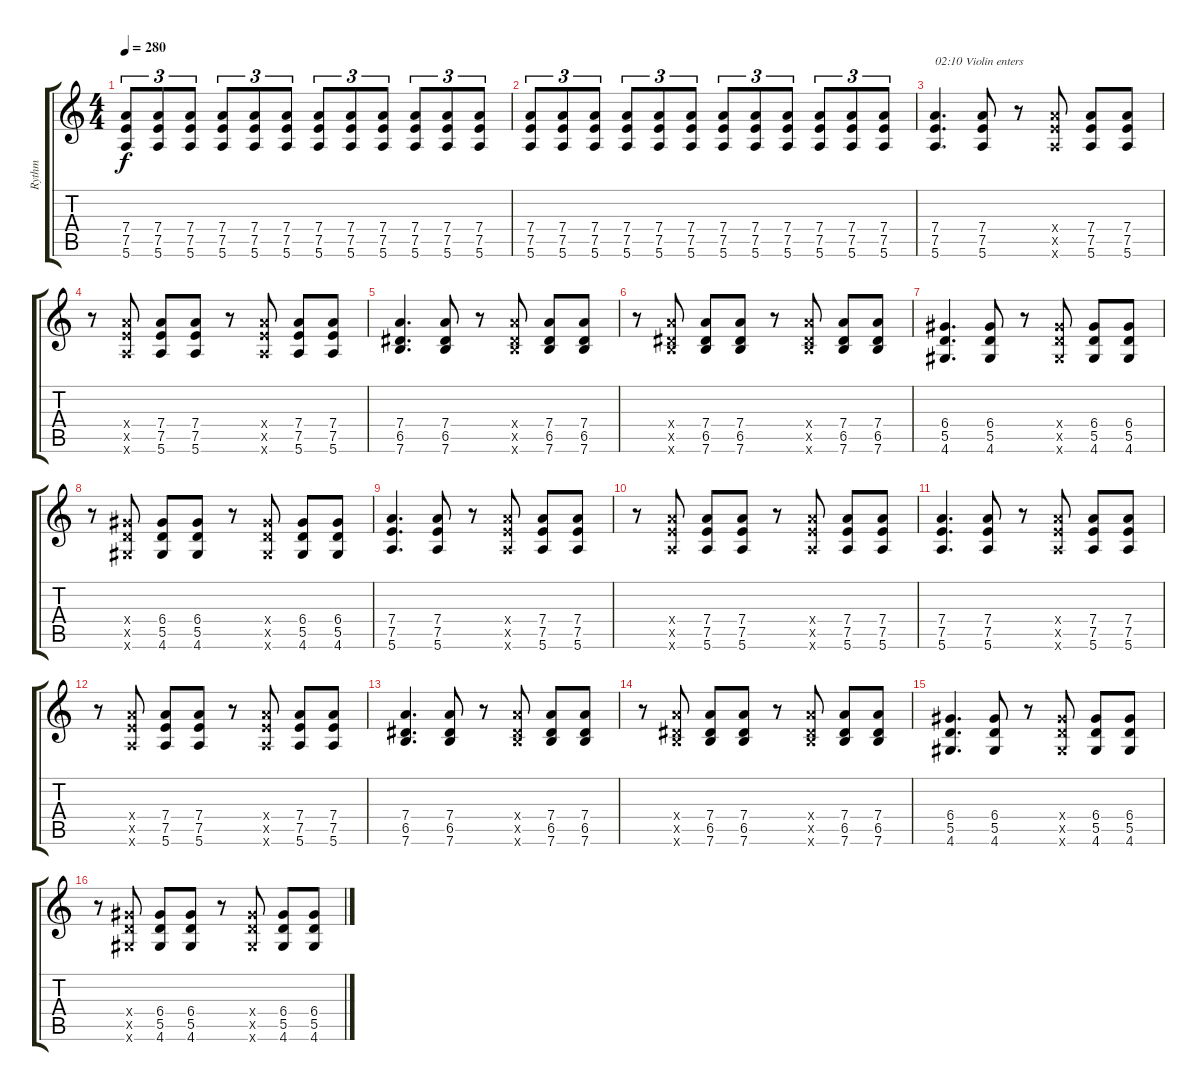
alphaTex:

\track ("Rythm" "Rythm") {instrument acousticguitarsteel}
\staff {score tabs}
\tuning (E4 B3 G3 D3 A2 E2) {hide}
\ts (4 4)
\tempo 280
\clef g2
\ks aminor
(7.4 7.5 5.6).8{tu (3 2) dy f} (7.4 7.5 5.6).8{tu (3 2)} (7.4 7.5 5.6).8{tu (3 2)} (7.4 7.5 5.6).8{tu (3 2)} (7.4 7.5 5.6).8{tu (3 2)} (7.4 7.5 5.6).8{tu (3 2)} (7.4 7.5 5.6).8{tu (3 2)} (7.4 7.5 5.6).8{tu (3 2)} (7.4 7.5 5.6).8{tu (3 2)} (7.4 7.5 5.6).8{tu (3 2)} (7.4 7.5 5.6).8{tu (3 2)} (7.4 7.5 5.6).8{tu (3 2)} |
(7.4 7.5 5.6).8{tu (3 2)} (7.4 7.5 5.6).8{tu (3 2)} (7.4 7.5 5.6).8{tu (3 2)} (7.4 7.5 5.6).8{tu (3 2)} (7.4 7.5 5.6).8{tu (3 2)} (7.4 7.5 5.6).8{tu (3 2)} (7.4 7.5 5.6).8{tu (3 2)} (7.4 7.5 5.6).8{tu (3 2)} (7.4 7.5 5.6).8{tu (3 2)} (7.4 7.5 5.6).8{tu (3 2)} (7.4 7.5 5.6).8{tu (3 2)} (7.4 7.5 5.6).8{tu (3 2)} |
(7.4 7.5 5.6).4{d txt "02:10 Violin enters"} (7.4 7.5 5.6).8 r.8 (7.4{x} 7.5{x} 5.6{x}).8 (7.4 7.5 5.6).8 (7.4 7.5 5.6).8 |
r.8 (7.4{x} 7.5{x} 5.6{x}).8 (7.4 7.5 5.6).8 (7.4 7.5 5.6).8 r.8 (7.4{x} 7.5{x} 5.6{x}).8 (7.4 7.5 5.6).8 (7.4 7.5 5.6).8 |
(7.4 6.5 7.6).4{d} (7.4 6.5 7.6).8 r.8 (7.4{x} 6.5{x} 7.6{x}).8 (7.4 6.5 7.6).8 (7.4 6.5 7.6).8 |
r.8 (7.4{x} 6.5{x} 7.6{x}).8 (7.4 6.5 7.6).8 (7.4 6.5 7.6).8 r.8 (7.4{x} 6.5{x} 7.6{x}).8 (7.4 6.5 7.6).8 (7.4 6.5 7.6).8 |
(6.4 5.5 4.6).4{d} (6.4 5.5 4.6).8 r.8 (6.4{x} 5.5{x} 4.6{x}).8 (6.4 5.5 4.6).8 (6.4 5.5 4.6).8 |
r.8 (6.4{x} 5.5{x} 4.6{x}).8 (6.4 5.5 4.6).8 (6.4 5.5 4.6).8 r.8 (6.4{x} 5.5{x} 4.6{x}).8 (6.4 5.5 4.6).8 (6.4 5.5 4.6).8 |
(7.4 7.5 5.6).4{d} (7.4 7.5 5.6).8 r.8 (7.4{x} 7.5{x} 5.6{x}).8 (7.4 7.5 5.6).8 (7.4 7.5 5.6).8 |
r.8 (7.4{x} 7.5{x} 5.6{x}).8 (7.4 7.5 5.6).8 (7.4 7.5 5.6).8 r.8 (7.4{x} 7.5{x} 5.6{x}).8 (7.4 7.5 5.6).8 (7.4 7.5 5.6).8 |
(7.4 7.5 5.6).4{d} (7.4 7.5 5.6).8 r.8 (7.4{x} 7.5{x} 5.6{x}).8 (7.4 7.5 5.6).8 (7.4 7.5 5.6).8 |
r.8 (7.4{x} 7.5{x} 5.6{x}).8 (7.4 7.5 5.6).8 (7.4 7.5 5.6).8 r.8 (7.4{x} 7.5{x} 5.6{x}).8 (7.4 7.5 5.6).8 (7.4 7.5 5.6).8 |
(7.4 6.5 7.6).4{d} (7.4 6.5 7.6).8 r.8 (7.4{x} 6.5{x} 7.6{x}).8 (7.4 6.5 7.6).8 (7.4 6.5 7.6).8 |
r.8 (7.4{x} 6.5{x} 7.6{x}).8 (7.4 6.5 7.6).8 (7.4 6.5 7.6).8 r.8 (7.4{x} 6.5{x} 7.6{x}).8 (7.4 6.5 7.6).8 (7.4 6.5 7.6).8 |
(6.4 5.5 4.6).4{d} (6.4 5.5 4.6).8 r.8 (6.4{x} 5.5{x} 4.6{x}).8 (6.4 5.5 4.6).8 (6.4 5.5 4.6).8 |
r.8 (6.4{x} 5.5{x} 4.6{x}).8 (6.4 5.5 4.6).8 (6.4 5.5 4.6).8 r.8 (6.4{x} 5.5{x} 4.6{x}).8 (6.4 5.5 4.6).8 (6.4 5.5 4.6).8
